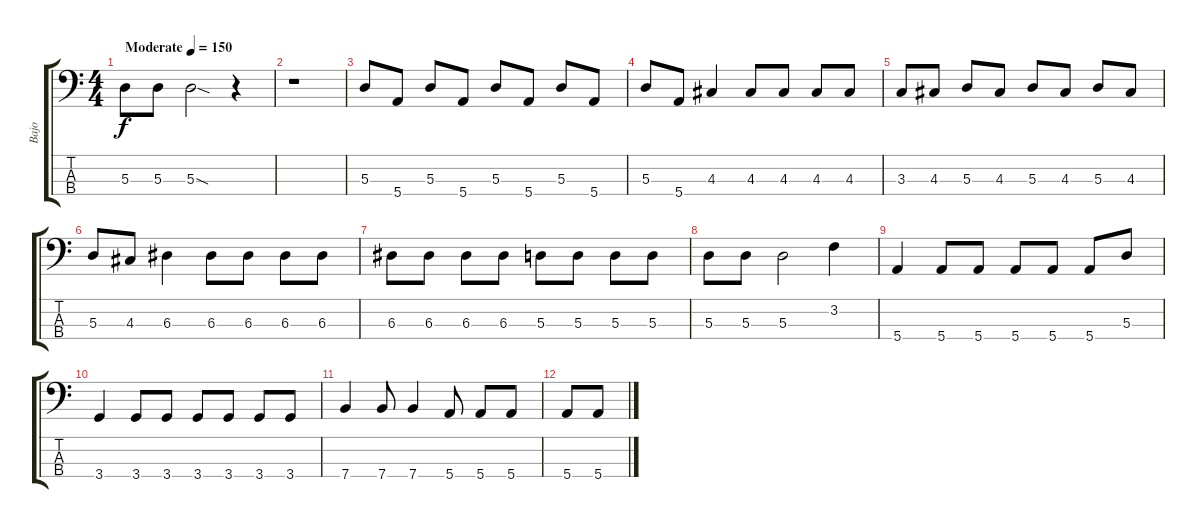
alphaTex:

\track ("Bajo" "Bajo") {instrument electricbassfinger}
\staff {score tabs}
\tuning (G2 D2 A1 E1) {hide}
\ts (4 4)
\tempo (150 "Moderate")
\clef f4
\ks c
5.3.8{dy f instrument electricbassfinger} 5.3.8 5.3{sod}.2 r.4 |
r.1 |
5.3.8 5.4.8 5.3.8 5.4.8 5.3.8 5.4.8 5.3.8 5.4.8 |
5.3.8 5.4.8 4.3.4 4.3.8 4.3.8 4.3.8 4.3.8 |
3.3.8 4.3.8 5.3.8 4.3.8 5.3.8 4.3.8 5.3.8 4.3.8 |
5.3.8 4.3.8 6.3.4 6.3.8 6.3.8 6.3.8 6.3.8 |
6.3.8 6.3.8 6.3.8 6.3.8 5.3.8 5.3.8 5.3.8 5.3.8 |
5.3.8 5.3.8 5.3.2 3.2.4 |
5.4.4 5.4.8 5.4.8 5.4.8 5.4.8 5.4.8 5.3.8 |
3.4.4 3.4.8 3.4.8 3.4.8 3.4.8 3.4.8 3.4.8 |
7.4.4 7.4.8 7.4.4 5.4.8 5.4.8 5.4.8 |
5.4.8 5.4.8
